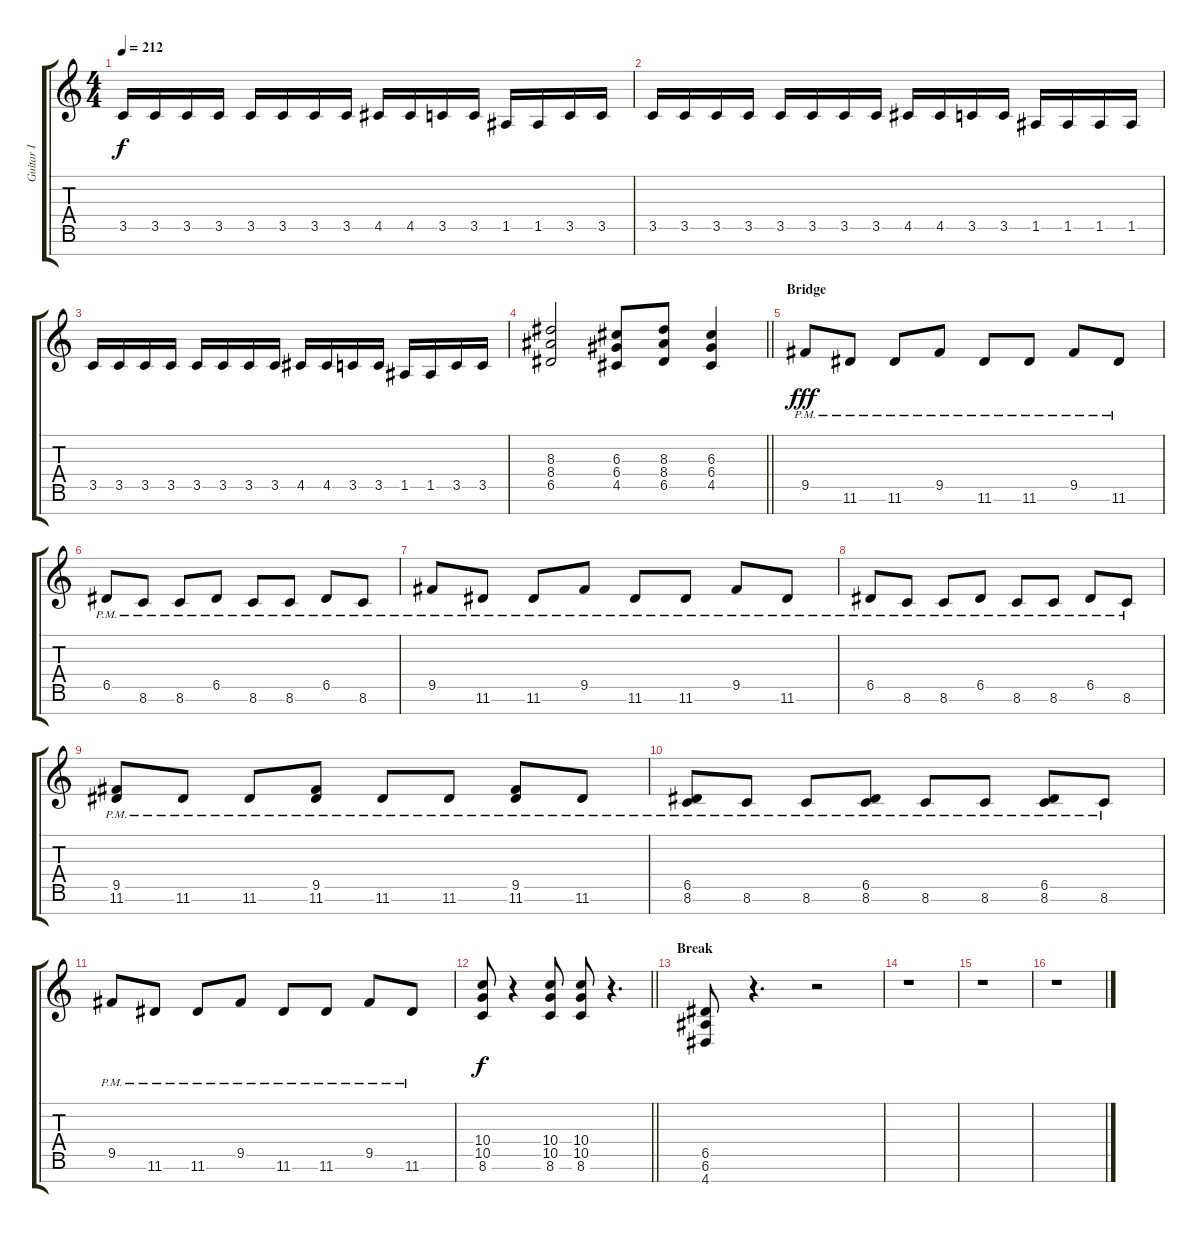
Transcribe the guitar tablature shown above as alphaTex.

\track ("Guitar I" "Guitar I") {instrument distortionguitar}
\staff {score tabs}
\tuning (E4 B3 G3 D3 A2 E2 B1) {hide}
\ts (4 4)
\tempo 212
\clef g2
\ks c
3.5.16{dy f} 3.5.16 3.5.16 3.5.16 3.5.16 3.5.16 3.5.16 3.5.16 4.5.16 4.5.16 3.5.16 3.5.16 1.5.16 1.5.16 3.5.16 3.5.16 |
3.5.16 3.5.16 3.5.16 3.5.16 3.5.16 3.5.16 3.5.16 3.5.16 4.5.16 4.5.16 3.5.16 3.5.16 1.5.16 1.5.16 1.5.16 1.5.16 |
3.5.16 3.5.16 3.5.16 3.5.16 3.5.16 3.5.16 3.5.16 3.5.16 4.5.16 4.5.16 3.5.16 3.5.16 1.5.16 1.5.16 3.5.16 3.5.16 |
\barLineRight lightlight
(8.3 8.4 6.5).2 (6.3 6.4 4.5).8 (8.3 8.4 6.5).8 (6.3 6.4 4.5).4 |
\section ("" "Bridge")
9.5{pm}.8{dy fff} 11.6{pm}.8 11.6{pm}.8 9.5{pm}.8 11.6{pm}.8 11.6{pm}.8 9.5{pm}.8 11.6{pm}.8 |
6.5{pm}.8 8.6{pm}.8 8.6{pm}.8 6.5{pm}.8 8.6{pm}.8 8.6{pm}.8 6.5{pm}.8 8.6{pm}.8 |
9.5{pm}.8 11.6{pm}.8 11.6{pm}.8 9.5{pm}.8 11.6{pm}.8 11.6{pm}.8 9.5{pm}.8 11.6{pm}.8 |
6.5{pm}.8 8.6{pm}.8 8.6{pm}.8 6.5{pm}.8 8.6{pm}.8 8.6{pm}.8 6.5{pm}.8 8.6{pm}.8 |
(9.5{pm} 11.6{pm}).8 11.6{pm}.8 11.6{pm}.8 (9.5{pm} 11.6{pm}).8 11.6{pm}.8 11.6{pm}.8 (9.5{pm} 11.6{pm}).8 11.6{pm}.8 |
(6.5{pm} 8.6{pm}).8 8.6{pm}.8 8.6{pm}.8 (6.5{pm} 8.6{pm}).8 8.6{pm}.8 8.6{pm}.8 (6.5{pm} 8.6{pm}).8 8.6{pm}.8 |
9.5{pm}.8 11.6{pm}.8 11.6{pm}.8 9.5{pm}.8 11.6{pm}.8 11.6{pm}.8 9.5{pm}.8 11.6{pm}.8 |
\barLineRight lightlight
(10.4 10.5 8.6).8{dy f} r.4 (10.4 10.5 8.6).8 (10.4 10.5 8.6).8 r.4{d} |
\section ("" "Break")
(6.5 6.6 4.7).8 r.4{d} r.2 |
r.1 |
r.1 |
r.1
